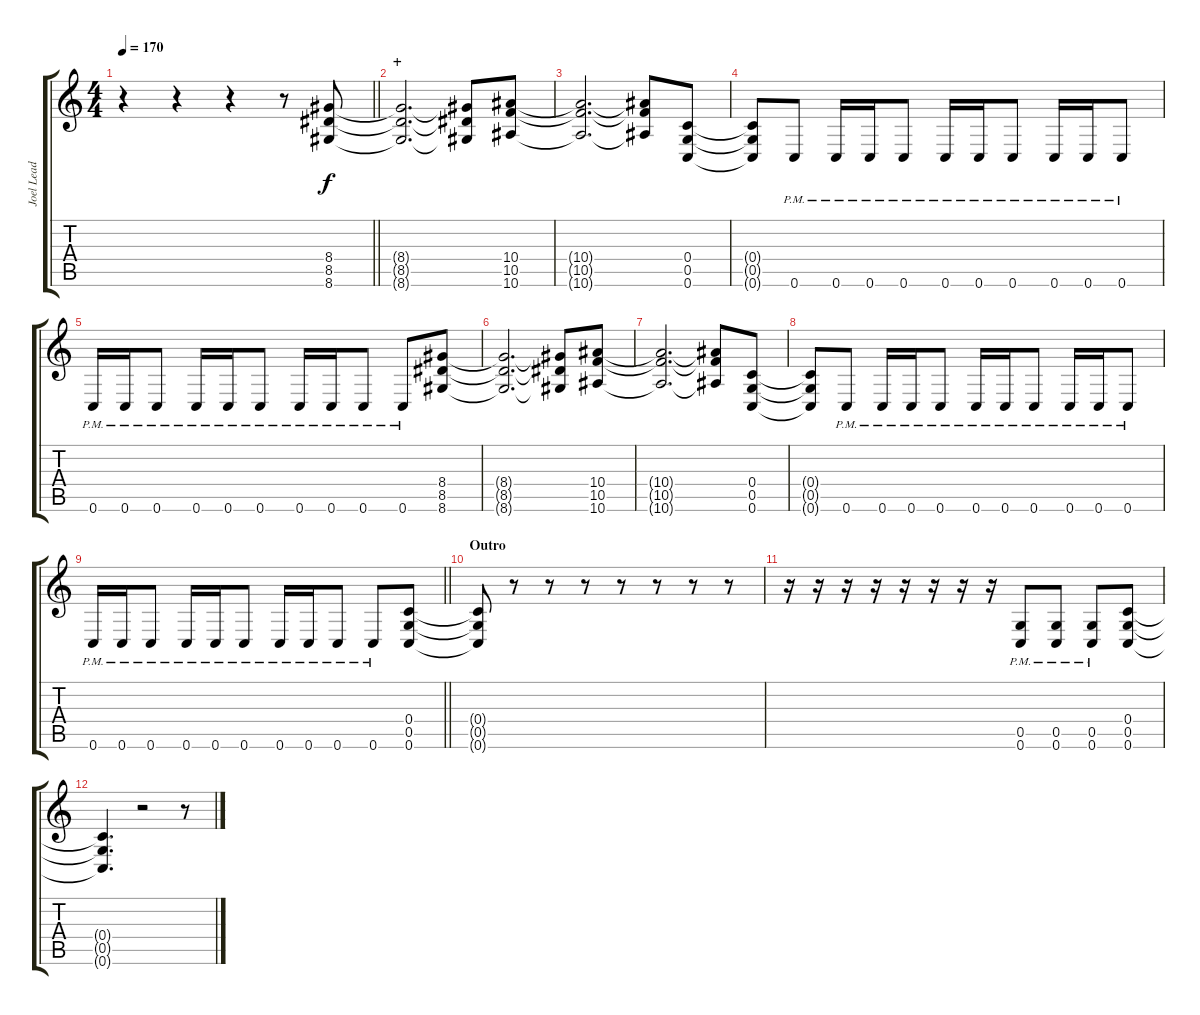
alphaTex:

\track ("Joel Lead" "Joel Lead") {instrument distortionguitar}
\staff {score tabs}
\tuning (D4 A3 F3 C3 G2 C2) {hide}
\ts (4 4)
\tempo 170
\clef g2
\barLineRight lightlight
\ks c
r.4{dy f volume 16} r.4 r.4 r.8 (8.4 8.5 8.6).8 |
\section ("" "+")
(8.4{t} 8.5{t} 8.6{t}).2{d} (8.4{t} 8.5{t} 8.6{t}).8 (10.4 10.5 10.6).8 |
(10.4{t} 10.5{t} 10.6{t}).2{d} (10.4{t} 10.5{t} 10.6{t}).8 (0.4 0.5 0.6).8 |
(0.4{t} 0.5{t} 0.6{t}).8 0.6{pm}.8 0.6{pm}.16 0.6{pm}.16 0.6{pm}.8 0.6{pm}.16 0.6{pm}.16 0.6{pm}.8 0.6{pm}.16 0.6{pm}.16 0.6{pm}.8 |
0.6{pm}.16 0.6{pm}.16 0.6{pm}.8 0.6{pm}.16 0.6{pm}.16 0.6{pm}.8 0.6{pm}.16 0.6{pm}.16 0.6{pm}.8 0.6{pm}.8 (8.4 8.5 8.6).8 |
(8.4{t} 8.5{t} 8.6{t}).2{d} (8.4{t} 8.5{t} 8.6{t}).8 (10.4 10.5 10.6).8 |
(10.4{t} 10.5{t} 10.6{t}).2{d} (10.4{t} 10.5{t} 10.6{t}).8 (0.4 0.5 0.6).8 |
(0.4{t} 0.5{t} 0.6{t}).8 0.6{pm}.8 0.6{pm}.16 0.6{pm}.16 0.6{pm}.8 0.6{pm}.16 0.6{pm}.16 0.6{pm}.8 0.6{pm}.16 0.6{pm}.16 0.6{pm}.8 |
\barLineRight lightlight
0.6{pm}.16 0.6{pm}.16 0.6{pm}.8 0.6{pm}.16 0.6{pm}.16 0.6{pm}.8 0.6{pm}.16 0.6{pm}.16 0.6{pm}.8 0.6{pm}.8 (0.4 0.5 0.6).8 |
\section ("" "Outro")
(0.4{t} 0.5{t} 0.6{t}).8 r.8 r.8 r.8 r.8 r.8 r.8 r.8 |
r.16 r.16 r.16 r.16 r.16 r.16 r.16 r.16 (0.5{pm} 0.6{pm}).8 (0.5{pm} 0.6{pm}).8 (0.5{pm} 0.6{pm}).8 (0.4 0.5 0.6).8 |
(0.4{t} 0.5{t} 0.6{t}).4{d} r.2 r.8
